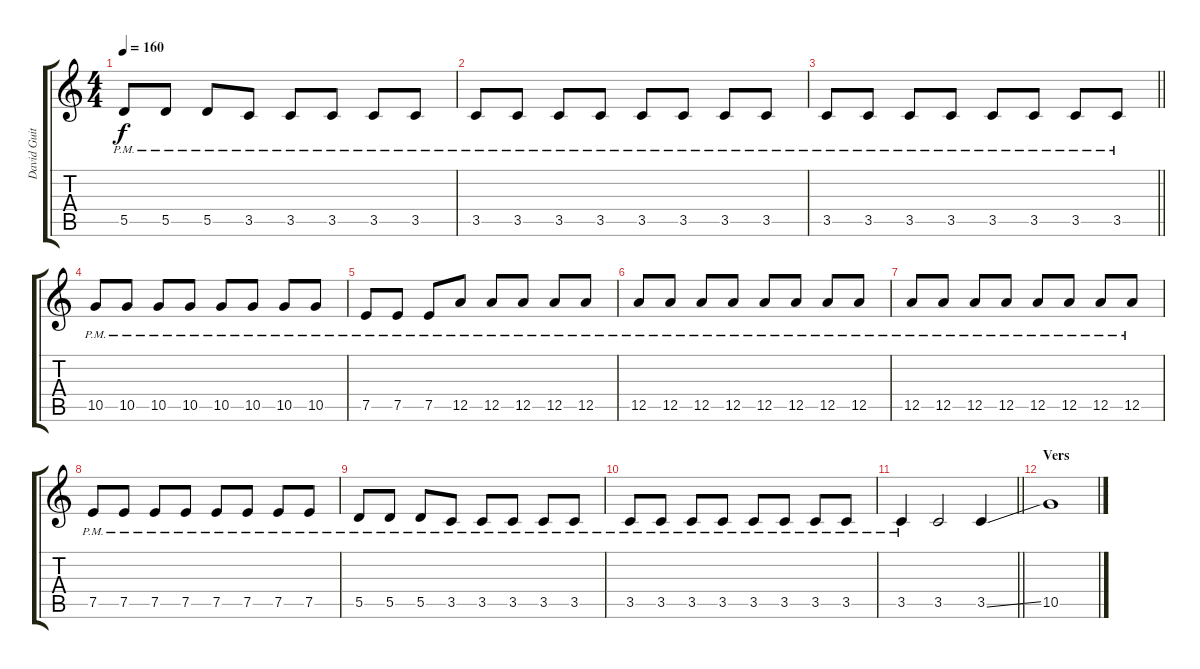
\track ("David Guitar" "David Guit") {instrument overdrivenguitar}
\staff {score tabs}
\tuning (E4 B3 G3 D3 A2 E2) {hide}
\ts (4 4)
\tempo 160
\clef g2
\ks c
5.5{pm}.8{dy f} 5.5{pm}.8 5.5{pm}.8 3.5{pm}.8 3.5{pm}.8 3.5{pm}.8 3.5{pm}.8 3.5{pm}.8 |
3.5{pm}.8 3.5{pm}.8 3.5{pm}.8 3.5{pm}.8 3.5{pm}.8 3.5{pm}.8 3.5{pm}.8 3.5{pm}.8 |
\barLineRight lightlight
3.5{pm}.8 3.5{pm}.8 3.5{pm}.8 3.5{pm}.8 3.5{pm}.8 3.5{pm}.8 3.5{pm}.8 3.5{pm}.8 |
10.5{pm}.8 10.5{pm}.8 10.5{pm}.8 10.5{pm}.8 10.5{pm}.8 10.5{pm}.8 10.5{pm}.8 10.5{pm}.8 |
7.5{pm}.8 7.5{pm}.8 7.5{pm}.8 12.5{pm}.8 12.5{pm}.8 12.5{pm}.8 12.5{pm}.8 12.5{pm}.8 |
12.5{pm}.8 12.5{pm}.8 12.5{pm}.8 12.5{pm}.8 12.5{pm}.8 12.5{pm}.8 12.5{pm}.8 12.5{pm}.8 |
12.5{pm}.8 12.5{pm}.8 12.5{pm}.8 12.5{pm}.8 12.5{pm}.8 12.5{pm}.8 12.5{pm}.8 12.5{pm}.8 |
7.5{pm}.8 7.5{pm}.8 7.5{pm}.8 7.5{pm}.8 7.5{pm}.8 7.5{pm}.8 7.5{pm}.8 7.5{pm}.8 |
5.5{pm}.8 5.5{pm}.8 5.5{pm}.8 3.5{pm}.8 3.5{pm}.8 3.5{pm}.8 3.5{pm}.8 3.5{pm}.8 |
3.5{pm}.8 3.5{pm}.8 3.5{pm}.8 3.5{pm}.8 3.5{pm}.8 3.5{pm}.8 3.5{pm}.8 3.5{pm}.8 |
\barLineRight lightlight
3.5{pm}.4 3.5.2 3.5{ss}.4 |
\section ("" "Vers")
10.5.1
